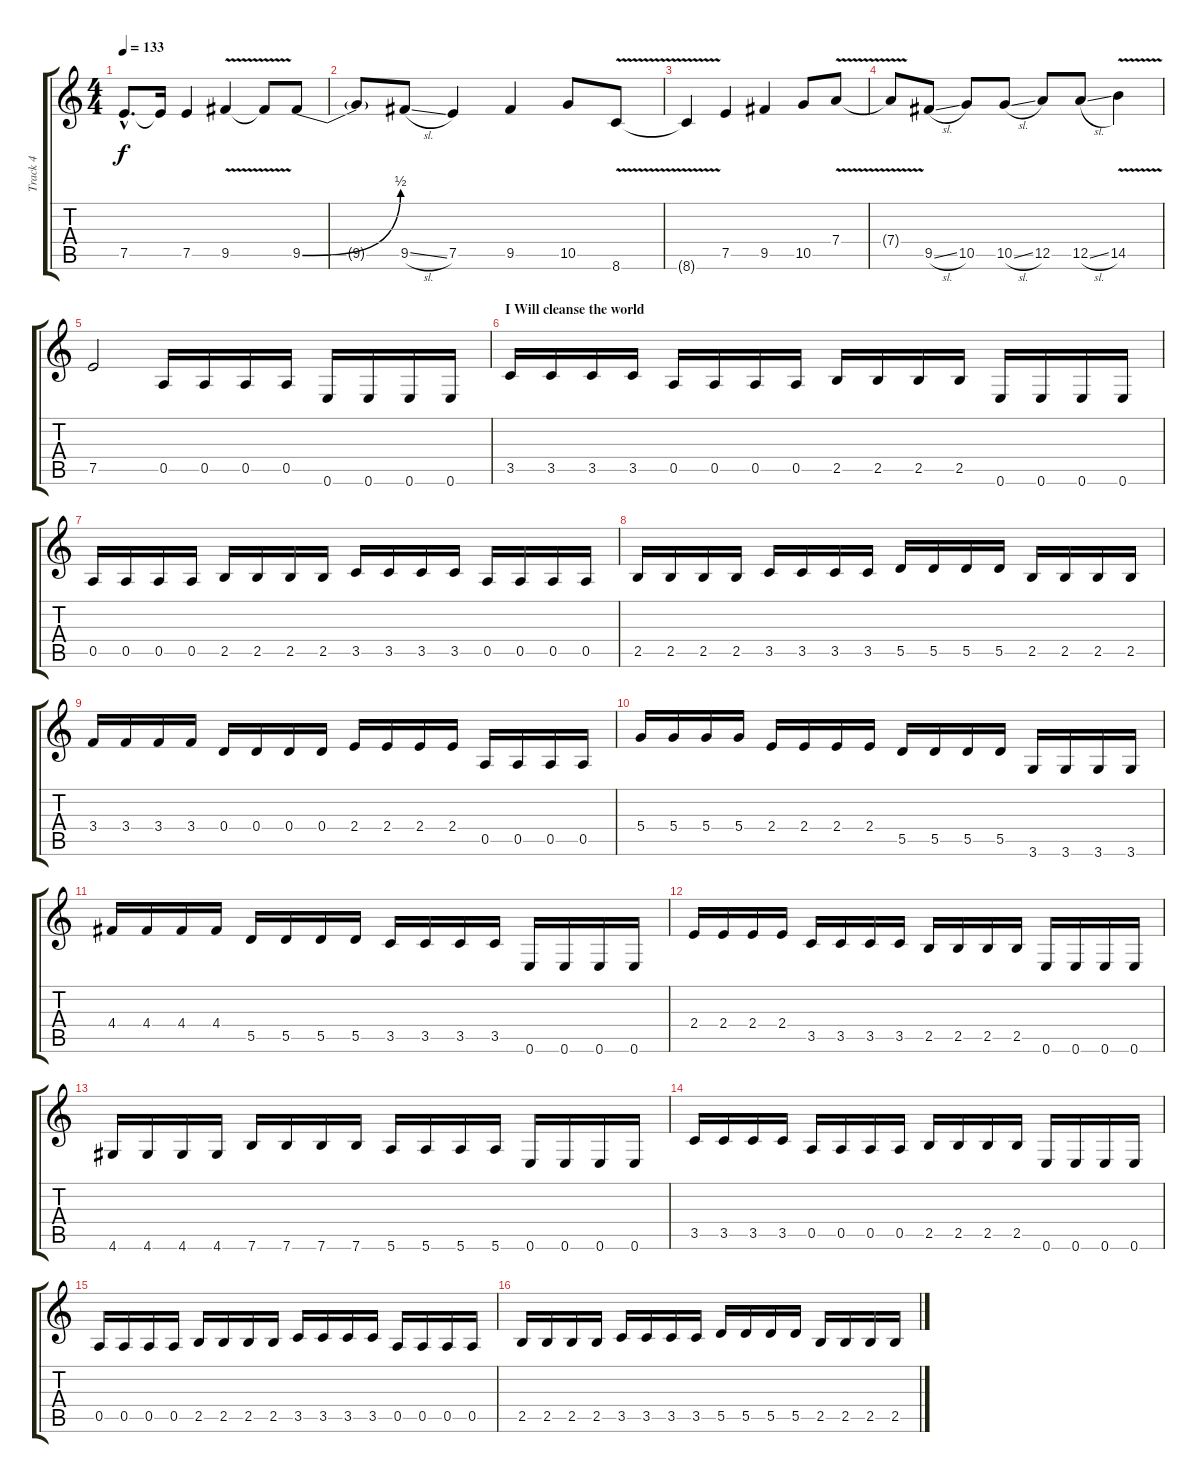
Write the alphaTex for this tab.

\track ("Track 4" "Track 4") {instrument distortionguitar}
\staff {score tabs}
\tuning (E4 B3 G3 D3 A2 E2) {hide}
\ts (4 4)
\tempo 133
\clef g2
\ks c
7.5{hac t}.8{d dy f} 7.5{t}.16 7.5.4 9.5{v}.4 9.5{t}.8 9.5{be (bend 0 0 60 2)}.8 |
9.5{t}.8 9.5{sl}.8 7.5.4 9.5.4 10.5.8 8.6{v}.8 |
8.6{t}.4 7.5.4 9.5.4 10.5.8 7.4{v}.8 |
7.4{t}.8 9.5{sl}.8 10.5.8 10.5{sl}.8 12.5.8 12.5{sl}.8 14.5{v}.4 |
7.5.2 0.5.16 0.5.16 0.5.16 0.5.16 0.6.16 0.6.16 0.6.16 0.6.16 |
\section ("" "I Will cleanse the world")
3.5.16 3.5.16 3.5.16 3.5.16 0.5.16 0.5.16 0.5.16 0.5.16 2.5.16 2.5.16 2.5.16 2.5.16 0.6.16 0.6.16 0.6.16 0.6.16 |
0.5.16 0.5.16 0.5.16 0.5.16 2.5.16 2.5.16 2.5.16 2.5.16 3.5.16 3.5.16 3.5.16 3.5.16 0.5.16 0.5.16 0.5.16 0.5.16 |
2.5.16 2.5.16 2.5.16 2.5.16 3.5.16 3.5.16 3.5.16 3.5.16 5.5.16 5.5.16 5.5.16 5.5.16 2.5.16 2.5.16 2.5.16 2.5.16 |
3.4.16 3.4.16 3.4.16 3.4.16 0.4.16 0.4.16 0.4.16 0.4.16 2.4.16 2.4.16 2.4.16 2.4.16 0.5.16 0.5.16 0.5.16 0.5.16 |
5.4.16 5.4.16 5.4.16 5.4.16 2.4.16 2.4.16 2.4.16 2.4.16 5.5.16 5.5.16 5.5.16 5.5.16 3.6.16 3.6.16 3.6.16 3.6.16 |
4.4.16 4.4.16 4.4.16 4.4.16 5.5.16 5.5.16 5.5.16 5.5.16 3.5.16 3.5.16 3.5.16 3.5.16 0.6.16 0.6.16 0.6.16 0.6.16 |
2.4.16 2.4.16 2.4.16 2.4.16 3.5.16 3.5.16 3.5.16 3.5.16 2.5.16 2.5.16 2.5.16 2.5.16 0.6.16 0.6.16 0.6.16 0.6.16 |
4.6.16 4.6.16 4.6.16 4.6.16 7.6.16 7.6.16 7.6.16 7.6.16 5.6.16 5.6.16 5.6.16 5.6.16 0.6.16 0.6.16 0.6.16 0.6.16 |
3.5.16 3.5.16 3.5.16 3.5.16 0.5.16 0.5.16 0.5.16 0.5.16 2.5.16 2.5.16 2.5.16 2.5.16 0.6.16 0.6.16 0.6.16 0.6.16 |
0.5.16 0.5.16 0.5.16 0.5.16 2.5.16 2.5.16 2.5.16 2.5.16 3.5.16 3.5.16 3.5.16 3.5.16 0.5.16 0.5.16 0.5.16 0.5.16 |
2.5.16 2.5.16 2.5.16 2.5.16 3.5.16 3.5.16 3.5.16 3.5.16 5.5.16 5.5.16 5.5.16 5.5.16 2.5.16 2.5.16 2.5.16 2.5.16
